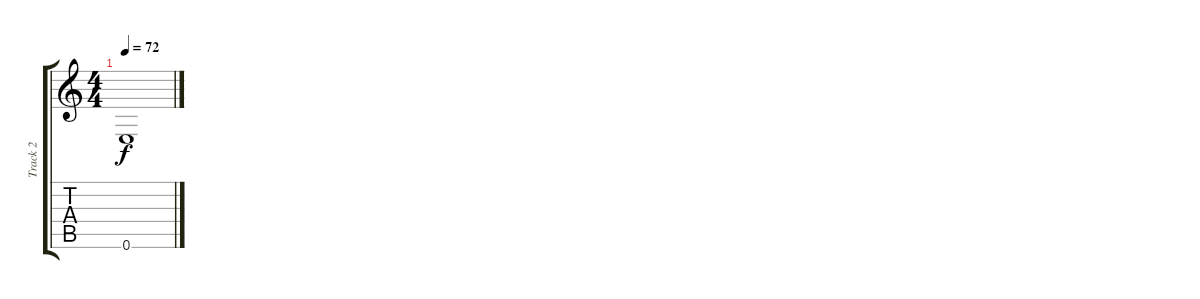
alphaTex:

\track ("Track 2" "Track 2") {instrument acousticguitarnylon}
\staff {score tabs}
\tuning (E4 B3 G3 D3 A2 E2) {hide}
\ts (4 4)
\tempo 72
\clef g2
\ks c
0.6.1{dy f}
